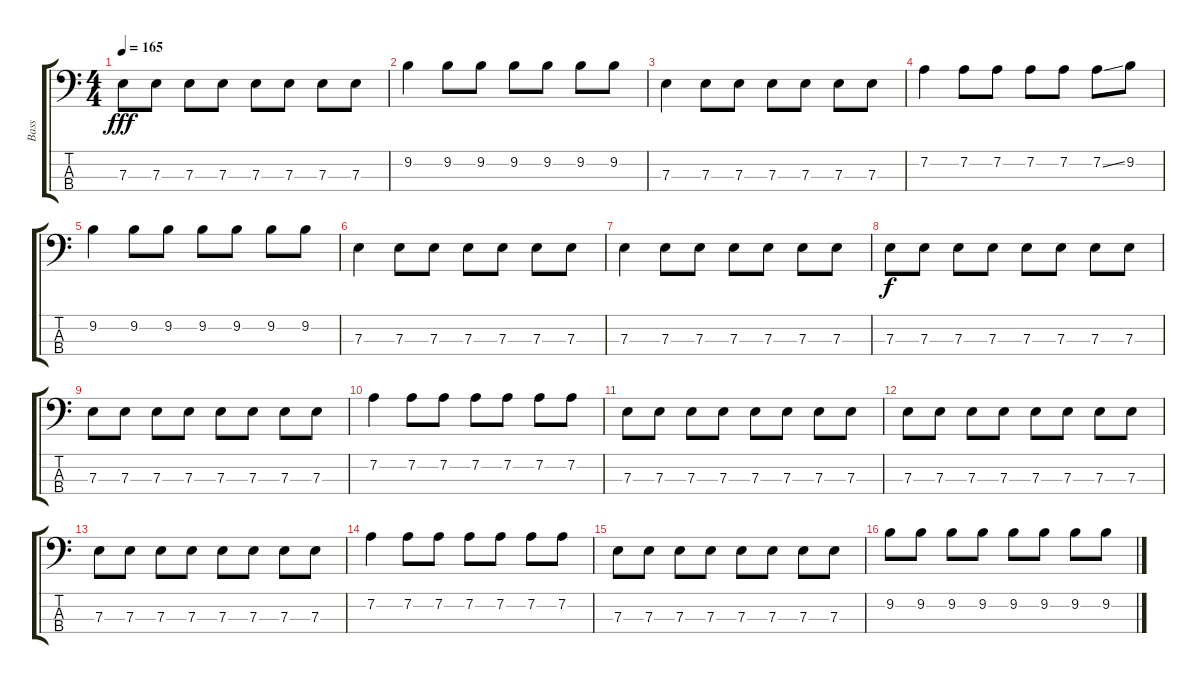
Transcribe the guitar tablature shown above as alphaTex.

\track ("Bass" "Bass") {instrument electricbasspick}
\staff {score tabs}
\tuning (G2 D2 A1 E1) {hide}
\ts (4 4)
\tempo 165
\clef f4
\ks c
7.3.8{dy fff} 7.3.8 7.3.8 7.3.8 7.3.8 7.3.8 7.3.8 7.3.8 |
9.2.4 9.2.8 9.2.8 9.2.8 9.2.8 9.2.8 9.2.8 |
7.3.4 7.3.8 7.3.8 7.3.8 7.3.8 7.3.8 7.3.8 |
7.2.4 7.2.8 7.2.8 7.2.8 7.2.8 7.2{ss}.8 9.2.8 |
9.2.4 9.2.8 9.2.8 9.2.8 9.2.8 9.2.8 9.2.8 |
7.3.4 7.3.8 7.3.8 7.3.8 7.3.8 7.3.8 7.3.8 |
7.3.4 7.3.8 7.3.8 7.3.8 7.3.8 7.3.8 7.3.8 |
7.3.8{dy f} 7.3.8 7.3.8 7.3.8 7.3.8 7.3.8 7.3.8 7.3.8 |
7.3.8 7.3.8 7.3.8 7.3.8 7.3.8 7.3.8 7.3.8 7.3.8 |
7.2.4 7.2.8 7.2.8 7.2.8 7.2.8 7.2.8 7.2.8 |
7.3.8 7.3.8 7.3.8 7.3.8 7.3.8 7.3.8 7.3.8 7.3.8 |
7.3.8 7.3.8 7.3.8 7.3.8 7.3.8 7.3.8 7.3.8 7.3.8 |
7.3.8 7.3.8 7.3.8 7.3.8 7.3.8 7.3.8 7.3.8 7.3.8 |
7.2.4 7.2.8 7.2.8 7.2.8 7.2.8 7.2.8 7.2.8 |
7.3.8 7.3.8 7.3.8 7.3.8 7.3.8 7.3.8 7.3.8 7.3.8 |
9.2.8 9.2.8 9.2.8 9.2.8 9.2.8 9.2.8 9.2.8 9.2.8
